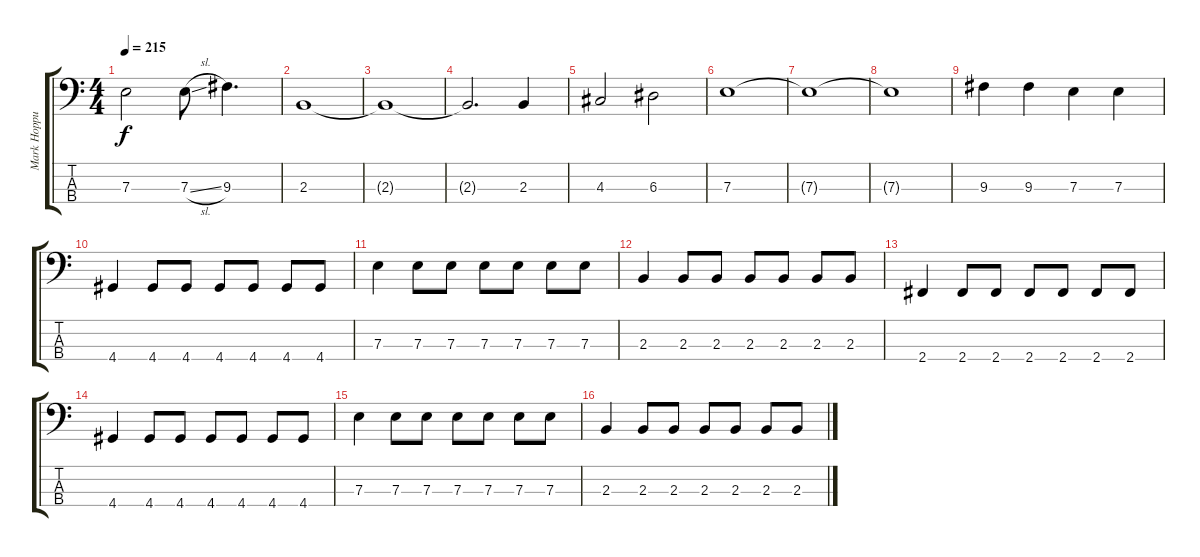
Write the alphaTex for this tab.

\track ("Mark Hoppus" "Mark Hoppu") {instrument electricbassfinger}
\staff {score tabs}
\tuning (G2 D2 A1 E1) {hide}
\ts (4 4)
\tempo 215
\clef f4
\ks c
7.3{t}.2{dy f} 7.3{sl}.8 9.3.4{d} |
2.3.1 |
2.3{t}.1 |
2.3{t}.2{d} 2.3.4 |
4.3.2 6.3.2 |
7.3.1 |
7.3{t}.1 |
7.3{t}.1 |
9.3.4 9.3.4 7.3.4 7.3.4 |
4.4.4 4.4.8 4.4.8 4.4.8 4.4.8 4.4.8 4.4.8 |
7.3.4 7.3.8 7.3.8 7.3.8 7.3.8 7.3.8 7.3.8 |
2.3.4 2.3.8 2.3.8 2.3.8 2.3.8 2.3.8 2.3.8 |
2.4.4 2.4.8 2.4.8 2.4.8 2.4.8 2.4.8 2.4.8 |
4.4.4 4.4.8 4.4.8 4.4.8 4.4.8 4.4.8 4.4.8 |
7.3.4 7.3.8 7.3.8 7.3.8 7.3.8 7.3.8 7.3.8 |
2.3.4 2.3.8 2.3.8 2.3.8 2.3.8 2.3.8 2.3.8
